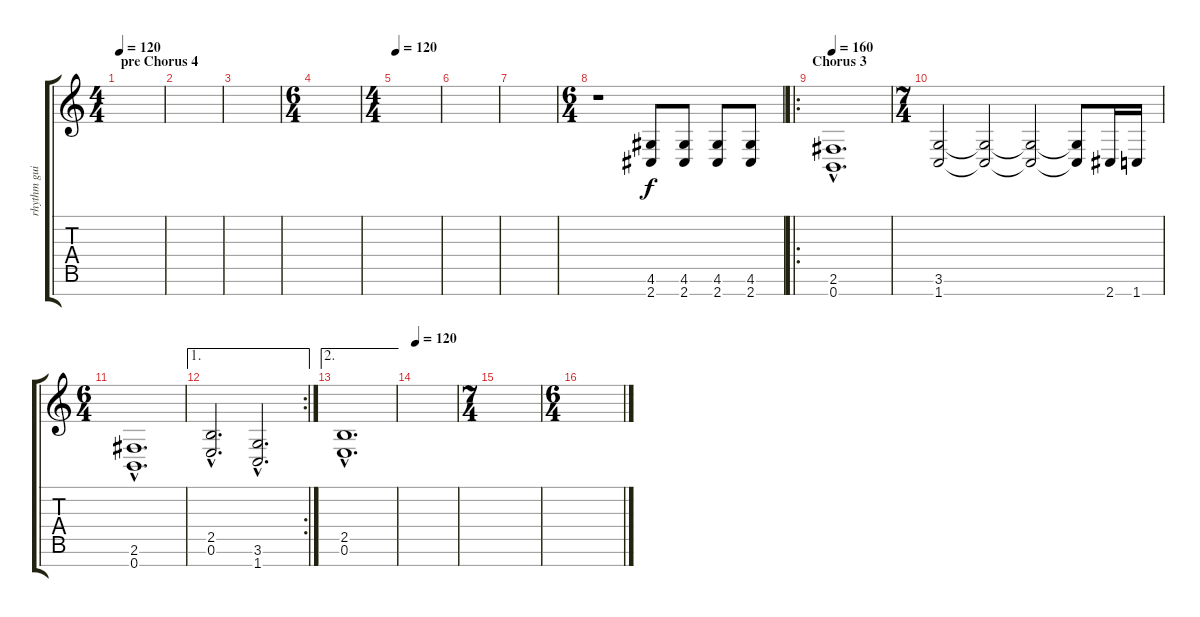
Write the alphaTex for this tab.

\track ("rhythm guitar" "rhythm gui") {instrument distortionguitar}
\staff {score tabs}
\tuning (E4 B3 G3 D3 A2 E2 B1) {hide}
\ts (4 4)
\section ("" "pre Chorus 4")
\tempo 120
\clef g2
\ks c
|
|
|
\ts (6 4)
|
\ts (4 4)
\tempo 120
|
|
|
\ts (6 4)
r.1 (4.6 2.7).8{volume 14} (4.6 2.7).8 (4.6 2.7).8 (4.6 2.7).8 |
\ro
\section ("" "Chorus 3")
\tempo 160
(2.6{hac} 0.7{hac}).1{d} |
\ts (7 4)
(3.6 1.7).2 (3.6{t} 1.7{t}).2 (3.6{t} 1.7{t}).2 (3.6{t} 1.7{t}).8 2.7.16 1.7.16 |
\ts (6 4)
(2.6{hac} 0.7{hac}).1{d} |
\ae 1
\rc 2
(2.5{hac} 0.6{hac}).2{d} (3.6{hac} 1.7{hac}).2{d} |
\ae 2
(2.5{hac} 0.6{hac}).1{d} |
\tempo 120
|
\ts (7 4)
|
\ts (6 4)
